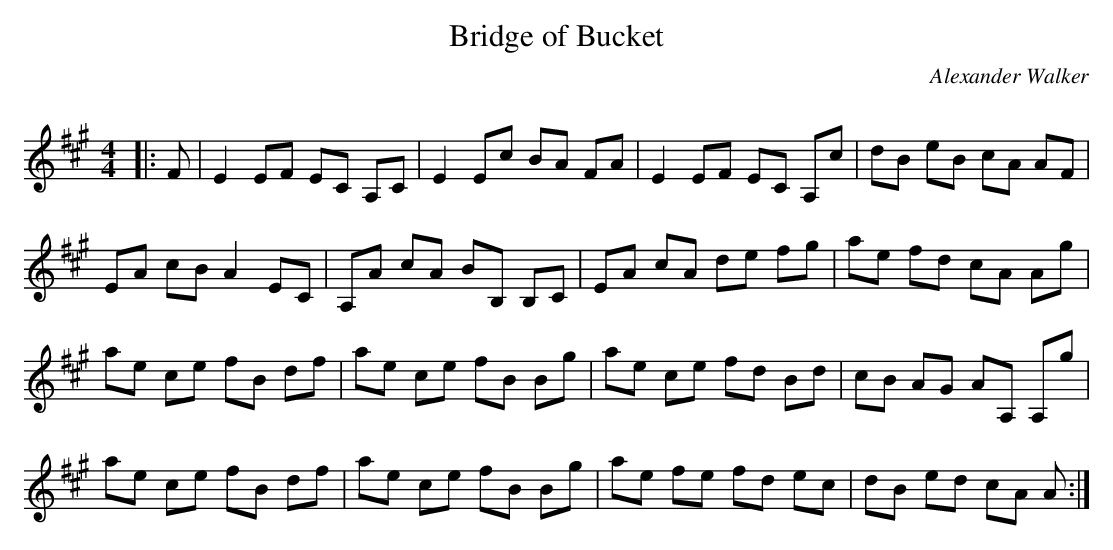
X:1
T: Bridge of Bucket
C:Alexander Walker
Q: 232
K:A
M:4/4
L:1/8
|:F|E2EF EC A,C|E2Ec BA FA|E2EF EC A,c|dB eB cA AF|
EA cB A2EC|A,A cA BB, B,C|EA cA de fg|ae fd cA Ag|
ae ce fB df|ae ce fB Bg|ae ce fd Bd|cB AG AA, A,g|
ae ce fB df|ae ce fB Bg|ae fe fd ec|dB ed cA A:|
